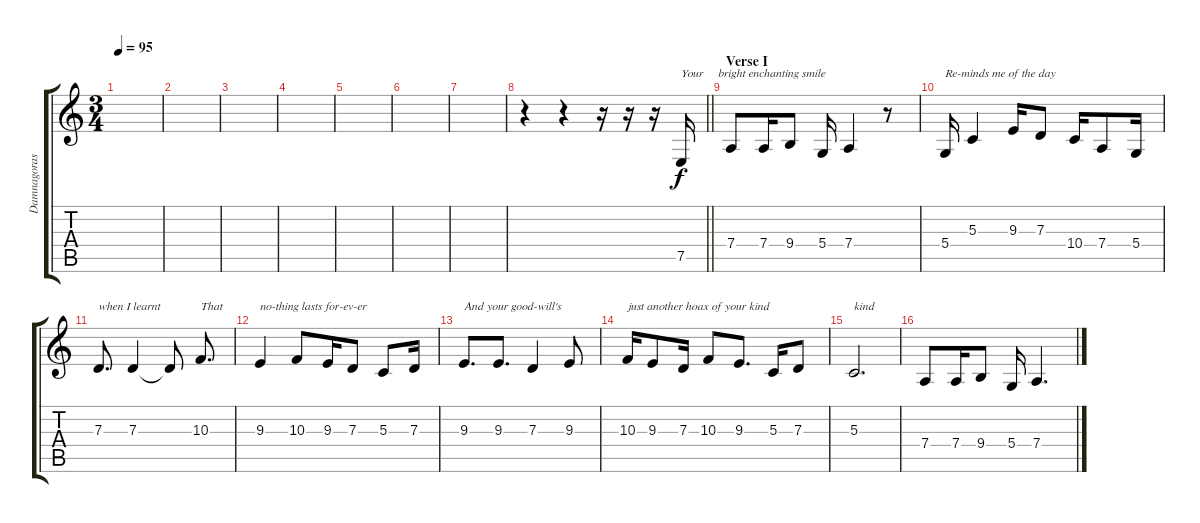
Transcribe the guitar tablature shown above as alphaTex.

\track ("Damnagoras" "Damnagoras") {instrument lead6voice}
\staff {score tabs}
\tuning (E4 B3 G3 D3 A2 E2) {hide}
\ts (3 4)
\tempo 95
\clef g2
\ks c
|
|
|
|
|
|
|
\barLineRight lightlight
r.4 r.4 r.16 r.16 r.16 7.5.16{txt "Your     bright enchanting smile"} |
\section ("" "Verse I")
7.4.8 7.4.16 9.4.8 5.4.16 7.4.4 r.8 |
5.4.16{txt "Re-minds me of the day "} 5.3.4 9.3.16 7.3.8 10.4.16 7.4.8 5.4.16 |
7.3.8{d txt "when I learnt"} 7.3.4 7.3{t}.8 10.3.8{d txt "That"} |
9.3.4{txt "no-thing lasts for-ev-er"} 10.3.8 9.3.16 7.3.8 5.3.8 7.3.16 |
9.3.8{d txt "And your good-will's "} 9.3.8{d} 7.3.4 9.3.8 |
10.3.16{txt "just another hoax of your kind"} 9.3.8 7.3.16 10.3.8 9.3.8{d} 5.3.16 7.3.8 |
5.3.2{d txt "kind"} |
7.4.8 7.4.16 9.4.8 5.4.16 7.4.4{d}
